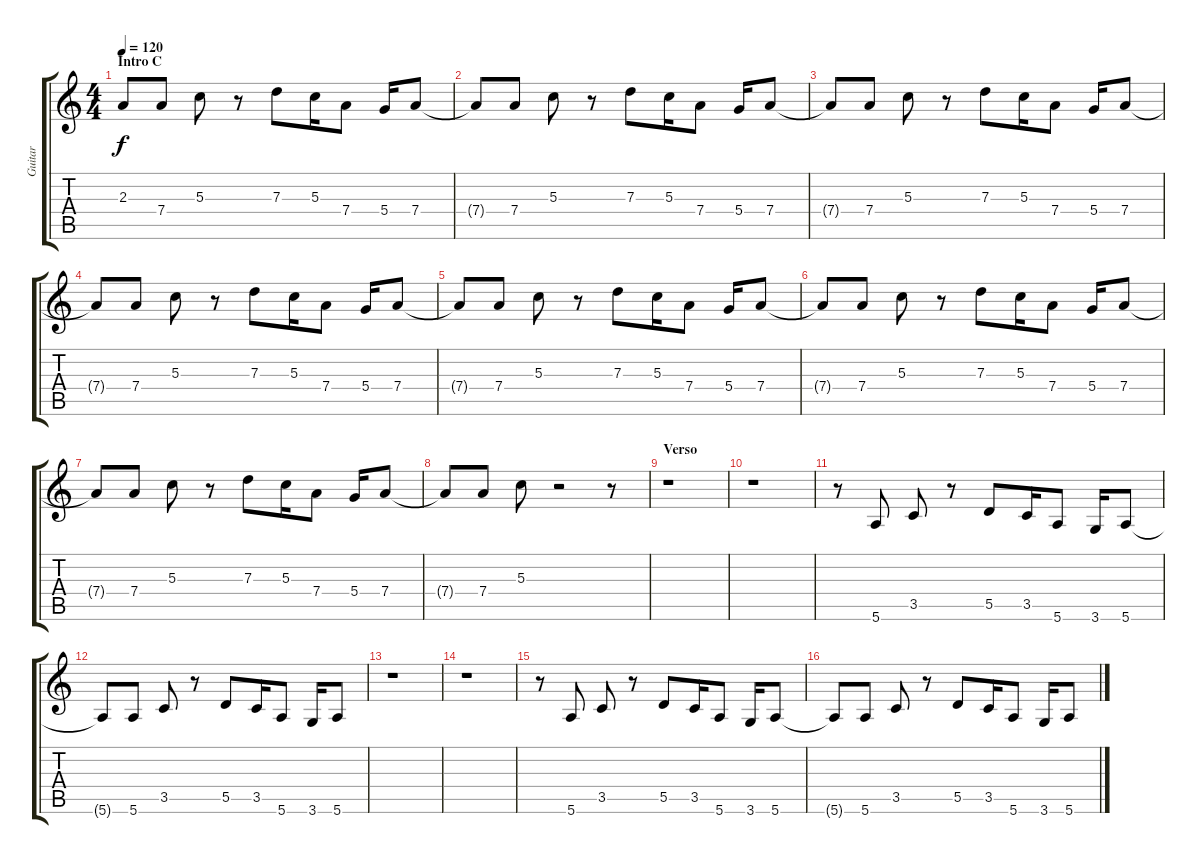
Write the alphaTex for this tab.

\track ("Guitar" "Guitar") {instrument overdrivenguitar}
\staff {score tabs}
\tuning (E4 B3 G3 D3 A2 E2) {hide}
\ts (4 4)
\section ("" "Intro C")
\tempo 120
\clef g2
\ks c
2.3{t}.8{dy f} 7.4.8 5.3.8 r.8 7.3.8 5.3.16 7.4.8 5.4.16 7.4.8 |
7.4{t}.8 7.4.8 5.3.8 r.8 7.3.8 5.3.16 7.4.8 5.4.16 7.4.8 |
7.4{t}.8 7.4.8 5.3.8 r.8 7.3.8 5.3.16 7.4.8 5.4.16 7.4.8 |
7.4{t}.8 7.4.8 5.3.8 r.8 7.3.8 5.3.16 7.4.8 5.4.16 7.4.8 |
7.4{t}.8 7.4.8 5.3.8 r.8 7.3.8 5.3.16 7.4.8 5.4.16 7.4.8 |
7.4{t}.8 7.4.8 5.3.8 r.8 7.3.8 5.3.16 7.4.8 5.4.16 7.4.8 |
7.4{t}.8 7.4.8 5.3.8 r.8 7.3.8 5.3.16 7.4.8 5.4.16 7.4.8 |
7.4{t}.8 7.4.8 5.3.8 r.2 r.8 |
\section ("" "Verso")
r.1 |
r.1 |
r.8 5.6.8 3.5.8 r.8 5.5.8 3.5.16 5.6.8 3.6.16 5.6.8 |
5.6{t}.8 5.6.8 3.5.8 r.8 5.5.8 3.5.16 5.6.8 3.6.16 5.6.8 |
r.1 |
r.1 |
r.8 5.6.8 3.5.8 r.8 5.5.8 3.5.16 5.6.8 3.6.16 5.6.8 |
5.6{t}.8 5.6.8 3.5.8 r.8 5.5.8 3.5.16 5.6.8 3.6.16 5.6.8
